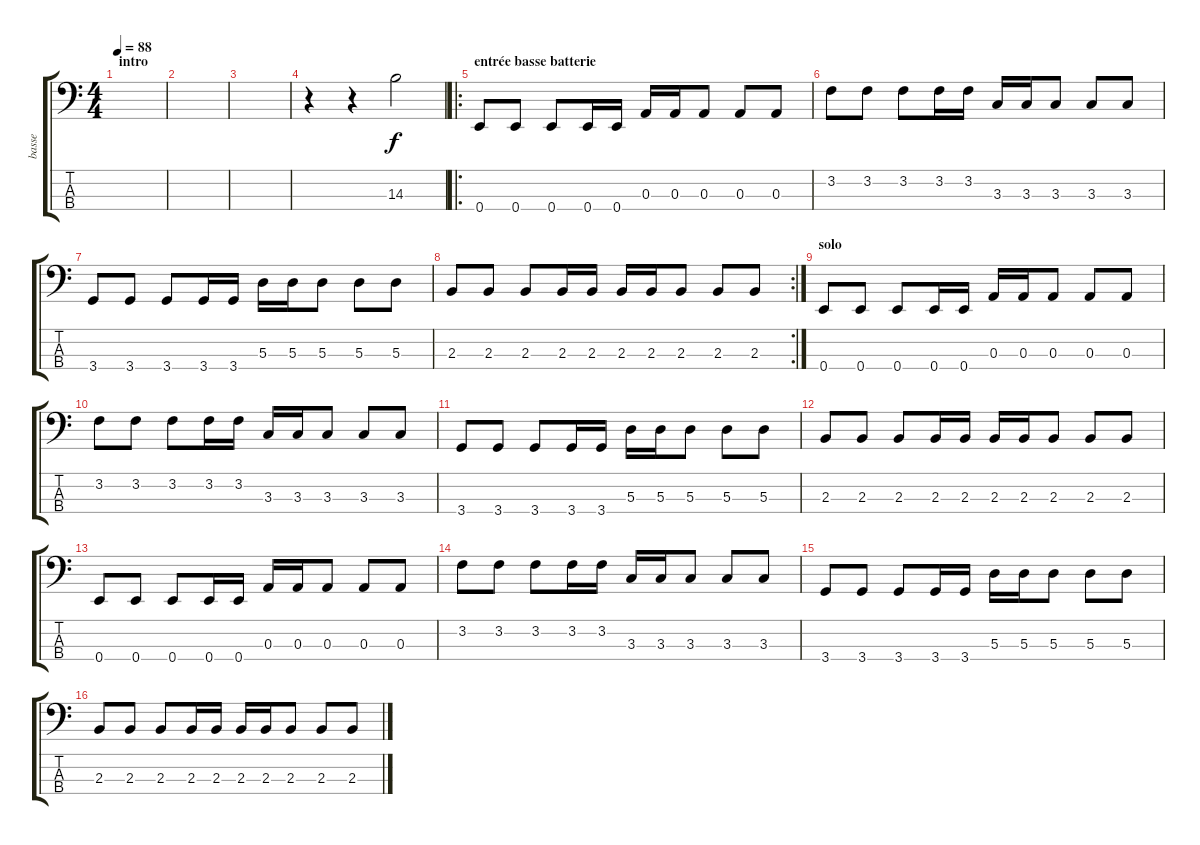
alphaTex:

\track ("basse" "basse") {instrument acousticbass}
\staff {score tabs}
\tuning (G2 D2 A1 E1) {hide}
\ts (4 4)
\section ("" "intro")
\tempo 88
\clef f4
\ks c
|
|
|
r.4 r.4 14.3.2 |
\ro
\section ("" "entrée basse batterie")
0.4.8 0.4.8 0.4.8 0.4.16 0.4.16 0.3.16 0.3.16 0.3.8 0.3.8 0.3.8 |
3.2.8 3.2.8 3.2.8 3.2.16 3.2.16 3.3.16 3.3.16 3.3.8 3.3.8 3.3.8 |
3.4.8 3.4.8 3.4.8 3.4.16 3.4.16 5.3.16 5.3.16 5.3.8 5.3.8 5.3.8 |
\rc 2
2.3.8 2.3.8 2.3.8 2.3.16 2.3.16 2.3.16 2.3.16 2.3.8 2.3.8 2.3.8 |
\section ("" "solo")
0.4.8 0.4.8 0.4.8 0.4.16 0.4.16 0.3.16 0.3.16 0.3.8 0.3.8 0.3.8 |
3.2.8 3.2.8 3.2.8 3.2.16 3.2.16 3.3.16 3.3.16 3.3.8 3.3.8 3.3.8 |
3.4.8 3.4.8 3.4.8 3.4.16 3.4.16 5.3.16 5.3.16 5.3.8 5.3.8 5.3.8 |
2.3.8 2.3.8 2.3.8 2.3.16 2.3.16 2.3.16 2.3.16 2.3.8 2.3.8 2.3.8 |
0.4.8 0.4.8 0.4.8 0.4.16 0.4.16 0.3.16 0.3.16 0.3.8 0.3.8 0.3.8 |
3.2.8 3.2.8 3.2.8 3.2.16 3.2.16 3.3.16 3.3.16 3.3.8 3.3.8 3.3.8 |
3.4.8 3.4.8 3.4.8 3.4.16 3.4.16 5.3.16 5.3.16 5.3.8 5.3.8 5.3.8 |
2.3.8 2.3.8 2.3.8 2.3.16 2.3.16 2.3.16 2.3.16 2.3.8 2.3.8 2.3.8
